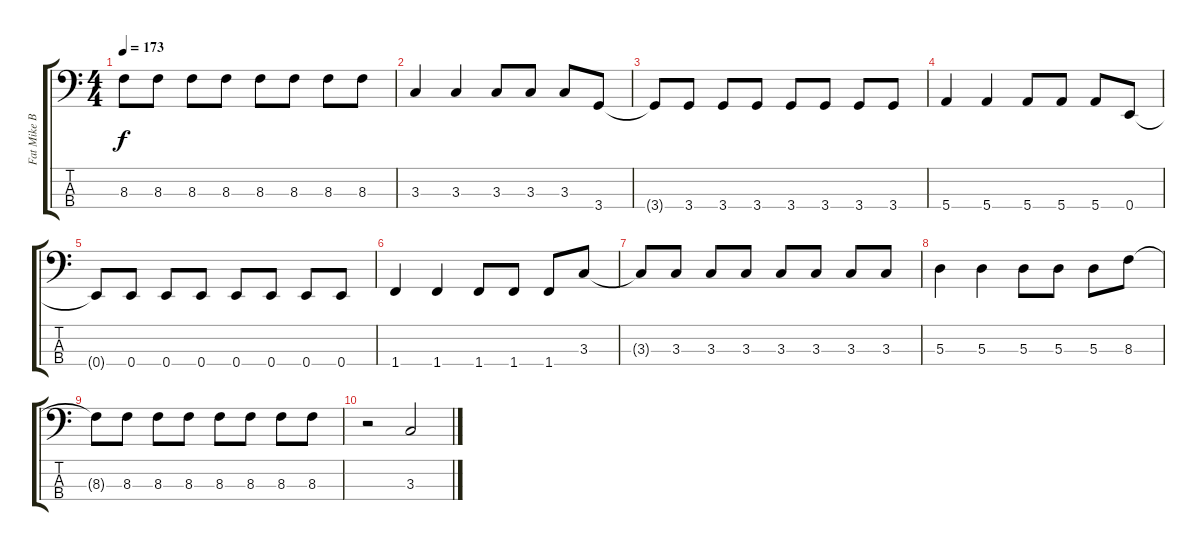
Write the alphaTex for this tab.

\track ("Fat Mike Bass" "Fat Mike B") {instrument electricbasspick}
\staff {score tabs}
\tuning (G2 D2 A1 E1) {hide}
\ts (4 4)
\tempo 173
\clef f4
\ks c
8.3{t}.8{dy f} 8.3.8 8.3.8 8.3.8 8.3.8 8.3.8 8.3.8 8.3.8 |
3.3.4 3.3.4 3.3.8 3.3.8 3.3.8 3.4.8 |
3.4{t}.8 3.4.8 3.4.8 3.4.8 3.4.8 3.4.8 3.4.8 3.4.8 |
5.4.4 5.4.4 5.4.8 5.4.8 5.4.8 0.4.8 |
0.4{t}.8 0.4.8 0.4.8 0.4.8 0.4.8 0.4.8 0.4.8 0.4.8 |
1.4.4 1.4.4 1.4.8 1.4.8 1.4.8 3.3.8 |
3.3{t}.8 3.3.8 3.3.8 3.3.8 3.3.8 3.3.8 3.3.8 3.3.8 |
5.3.4 5.3.4 5.3.8 5.3.8 5.3.8 8.3.8 |
8.3{t}.8 8.3.8 8.3.8 8.3.8 8.3.8 8.3.8 8.3.8 8.3.8 |
r.2 3.3.2
